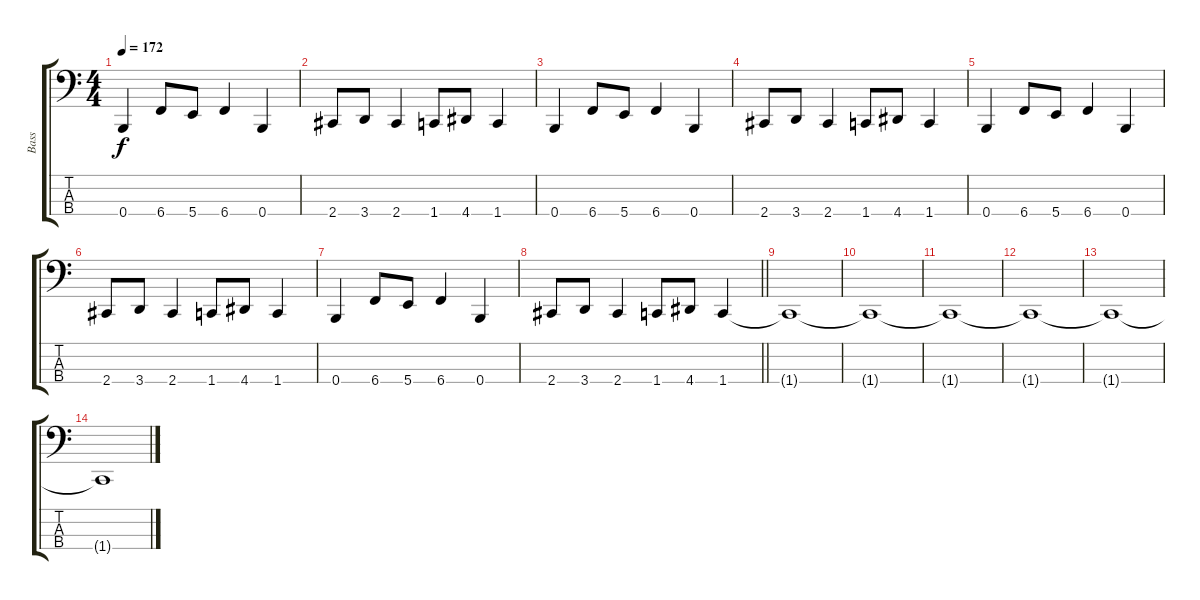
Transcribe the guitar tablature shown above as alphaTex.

\track ("Bass" "Bass") {instrument electricbassfinger}
\staff {score tabs}
\tuning (D2 A1 E1 B0) {hide}
\ts (4 4)
\tempo 172
\clef f4
\ks c
0.4.4{dy f} 6.4.8 5.4.8 6.4.4 0.4.4 |
2.4.8 3.4.8 2.4.4 1.4.8 4.4.8 1.4.4 |
0.4.4 6.4.8 5.4.8 6.4.4 0.4.4 |
2.4.8 3.4.8 2.4.4 1.4.8 4.4.8 1.4.4 |
0.4.4 6.4.8 5.4.8 6.4.4 0.4.4 |
2.4.8 3.4.8 2.4.4 1.4.8 4.4.8 1.4.4 |
0.4.4 6.4.8 5.4.8 6.4.4 0.4.4 |
\barLineRight lightlight
2.4.8 3.4.8 2.4.4 1.4.8 4.4.8 1.4.4 |
\section ("" "")
1.4{t}.1 |
1.4{t}.1 |
1.4{t}.1 |
1.4{t}.1 |
1.4{t}.1{volume 0} |
1.4{t}.1
